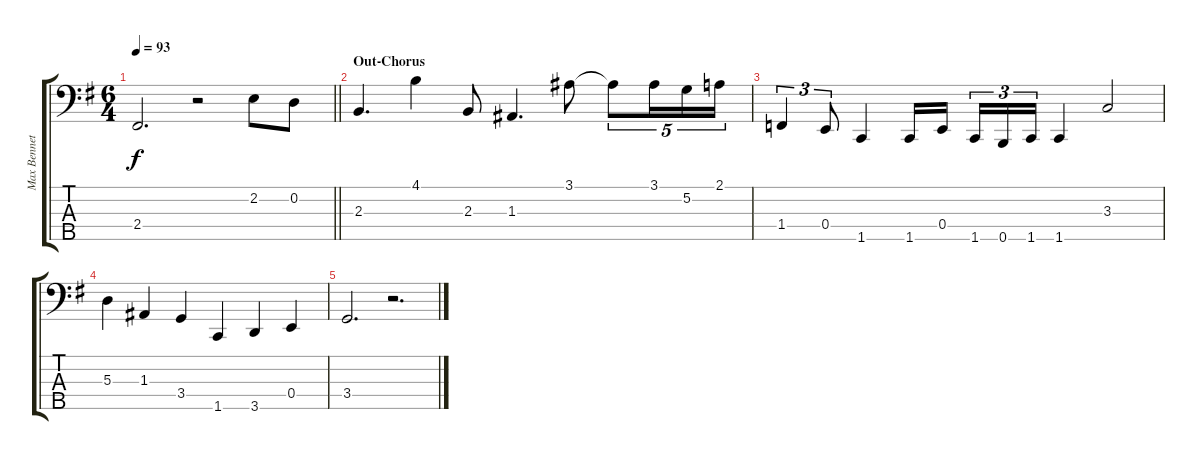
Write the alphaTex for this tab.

\track ("Max Bennet - Bass" "Max Bennet") {instrument acousticbass}
\staff {score tabs}
\tuning (G2 D2 A1 E1 B0) {hide}
\ts (6 4)
\tempo 93
\clef f4
\barLineRight lightlight
\ks g
2.4.2{d dy f} r.2 2.2.8 0.2.8 |
\section ("" "Out-Chorus")
2.3.4{d} 4.1.4 2.3.8 1.3.4{d} 3.1.8 3.1{t}.8{tu (5 4)} 3.1.16{tu (5 4)} 5.2.16{tu (5 4)} 2.1.16{tu (5 4)} |
1.4.4{tu (3 2)} 0.4.8{tu (3 2)} 1.5.4 1.5.16 0.4.16{beam splitsecondary} 1.5.16{tu (3 2)} 0.5.16{tu (3 2)} 1.5.16{tu (3 2)} 1.5.4 3.3.2 |
5.3.4 1.3.4 3.4.4 1.5.4 3.5.4 0.4.4 |
3.4.2{d} r.2{d}
